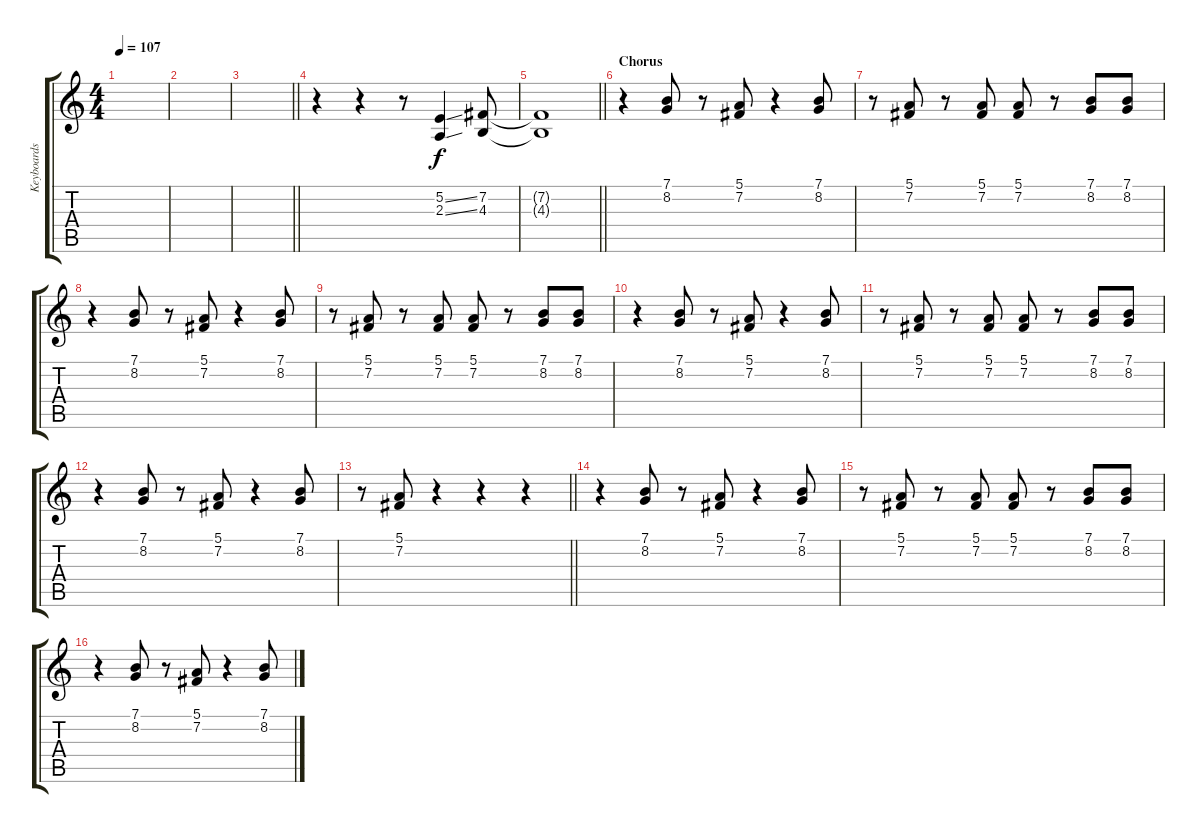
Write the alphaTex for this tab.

\track ("Keyboards" "Keyboards") {instrument choiraahs}
\staff {score tabs}
\tuning (E4 B3 G3 D3 A2 E2) {hide}
\ts (4 4)
\tempo 107
\clef g2
\ks c
|
|
\barLineRight lightlight
|
r.4{volume 14} r.4 r.8 (5.2{ss} 2.3{ss}).4 (7.2 4.3).8 |
\barLineRight lightlight
(7.2{t} 4.3{t}).1 |
\section ("" "Chorus")
r.4{volume 11} (7.1 8.2).8 r.8 (5.1 7.2).8 r.4 (7.1 8.2).8 |
r.8 (5.1 7.2).8 r.8 (5.1 7.2).8 (5.1 7.2).8 r.8 (7.1 8.2).8 (7.1 8.2).8 |
r.4 (7.1 8.2).8 r.8 (5.1 7.2).8 r.4 (7.1 8.2).8 |
r.8 (5.1 7.2).8 r.8 (5.1 7.2).8 (5.1 7.2).8 r.8 (7.1 8.2).8 (7.1 8.2).8 |
r.4 (7.1 8.2).8 r.8 (5.1 7.2).8 r.4 (7.1 8.2).8 |
r.8 (5.1 7.2).8 r.8 (5.1 7.2).8 (5.1 7.2).8 r.8 (7.1 8.2).8 (7.1 8.2).8 |
r.4 (7.1 8.2).8 r.8 (5.1 7.2).8 r.4 (7.1 8.2).8 |
\barLineRight lightlight
r.8 (5.1 7.2).8 r.4 r.4 r.4 |
\section ("" "")
r.4 (7.1 8.2).8 r.8 (5.1 7.2).8 r.4 (7.1 8.2).8 |
r.8 (5.1 7.2).8 r.8 (5.1 7.2).8 (5.1 7.2).8 r.8 (7.1 8.2).8 (7.1 8.2).8 |
r.4 (7.1 8.2).8 r.8 (5.1 7.2).8 r.4 (7.1 8.2).8
